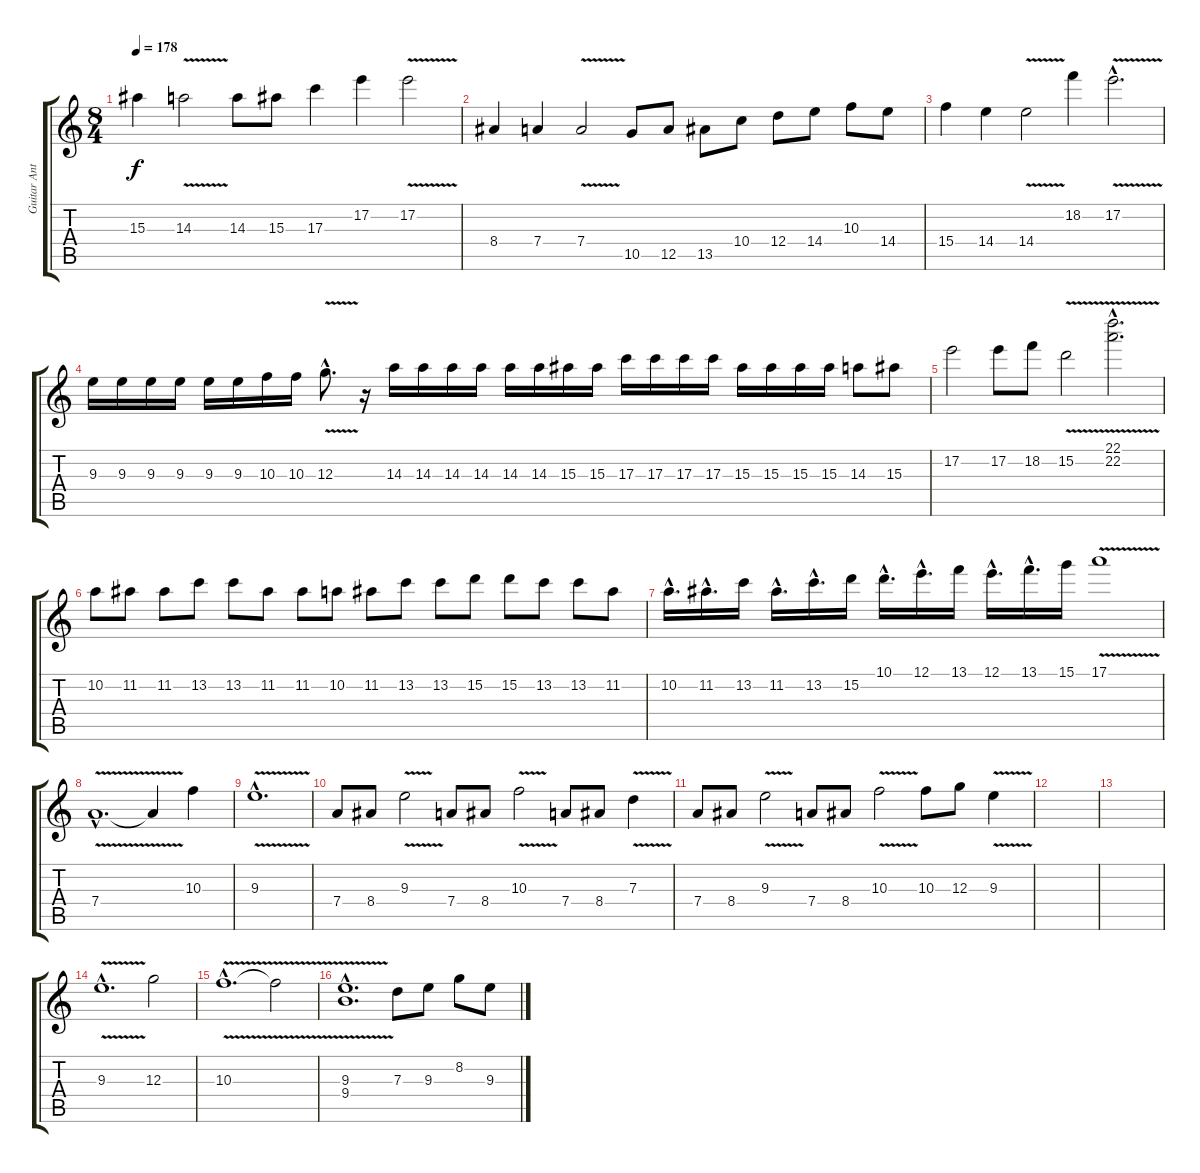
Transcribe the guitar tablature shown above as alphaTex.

\track ("Guitar Anton Blochin" "Guitar Ant") {instrument overdrivenguitar}
\staff {score tabs}
\tuning (E4 B3 G3 D3 A2 E2) {hide}
\ts (8 4)
\tempo 178
\clef g2
\ks c
15.3.4{dy f} 14.3{v}.2 14.3.8 15.3.8 17.3.4 17.2.4 17.2{v}.2 |
8.4.4 7.4.4 7.4{v}.2 10.5.8 12.5.8 13.5.8 10.4.8 12.4.8 14.4.8 10.3.8 14.4.8 |
15.4.4 14.4.4 14.4{v}.2 18.2.4 17.2{v hac}.2{d} |
9.3.16 9.3.16 9.3.16 9.3.16 9.3.16 9.3.16 10.3.16 10.3.16 12.3{v hac}.8{d} r.16 14.3.16 14.3.16 14.3.16 14.3.16 14.3.16 14.3.16 15.3.16 15.3.16 17.3.16 17.3.16 17.3.16 17.3.16 15.3.16 15.3.16 15.3.16 15.3.16 14.3.8 15.3.8 |
17.2.2 17.2.8 18.2.8 15.2{v}.2 (22.1{hac} 22.2{v hac}).2{d} |
10.2.8 11.2.8 11.2.8 13.2.8 13.2.8 11.2.8 11.2.8 10.2.8 11.2.8 13.2.8 13.2.8 15.2.8 15.2.8 13.2.8 13.2.8 11.2.8 |
10.2{hac}.16{d} 11.2{hac}.16{d} 13.2.16 11.2{hac}.16{d} 13.2{hac}.16{d} 15.2.16 10.1{hac}.16{d} 12.1{hac}.16{d} 13.1.16 12.1{hac}.16{d} 13.1{hac}.16{d} 15.1.16 17.1{v}.1 |
7.4{v hac}.1{d} 7.4{t}.4 10.3.4 |
9.3{v hac}.1{d} |
7.4.8 8.4.8 9.3{v}.2 7.4.8 8.4.8 10.3{v}.2 7.4.8 8.4.8 7.3{v}.4 |
7.4.8 8.4.8 9.3{v}.2 7.4.8 8.4.8 10.3{v}.2 10.3.8 12.3.8 9.3{v}.4 |
|
|
9.3{v hac}.1{d} 12.3.2 |
10.3{v hac}.1{d} 10.3{t}.2 |
(9.3{v hac} 9.4{hac}).1{d} 7.3.8 9.3.8 8.2.8 9.3.8
